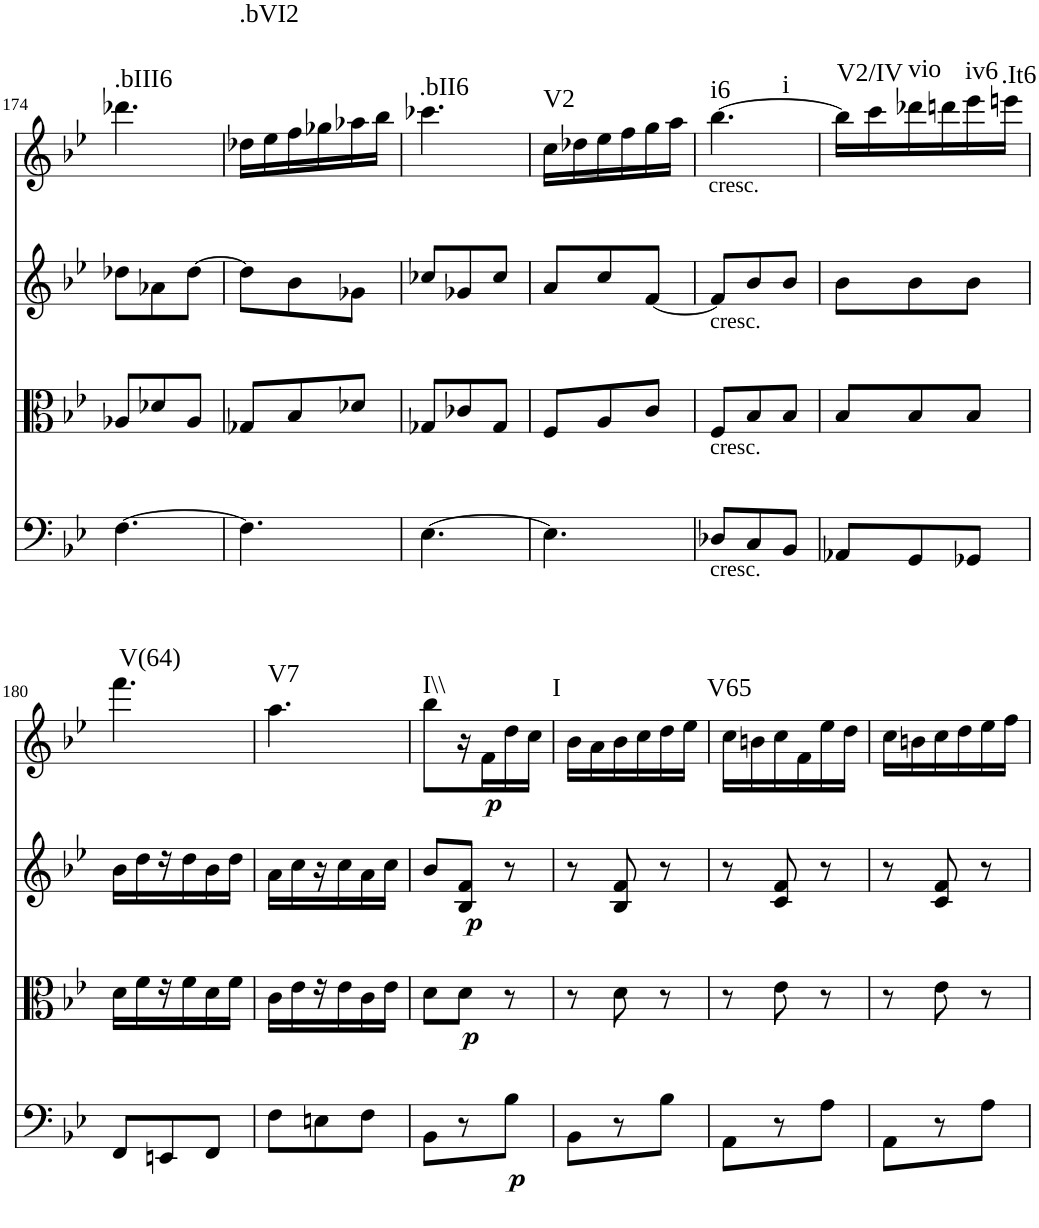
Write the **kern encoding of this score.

**kern	**dynam	**kern	**dynam	**kern	**dynam	**kern	**dynam	**harte
*part4	*part4	*part3	*part3	*part2	*part2	*part1	*part1	*part1
*staff4	*staff4	*staff3	*staff3	*staff2	*staff2	*staff1	*staff1	*
*I"Violoncello	*	*I"Viola	*	*I"Violin II	*	*I"Violin I	*	*
*I'Vc	*	*I'Vla	*	*I'Vln	*	*I'Vln	*	*
!!LO:PB:g=z
*clefF4	*	*clefC3	*	*clefG2	*	*clefG2	*	*
*k[b-e-]	*	*k[b-e-]	*	*k[b-e-]	*	*k[b-e-]	*	*
*M3/8	*	*M3/8	*	*M3/8	*	*M3/8	*	*
=174	=174	=174	=174	=174	=174	=174	=174	=174
!	!	!	!	!	!	!	!	!LO:H:kt=.bIII6
[4.F\	.	8A-X/L	.	8dd-X\L	.	4.ddd-X\	.	N
.	.	8d-X/	.	8a-X\	.	.	.	.
.	.	8A-/J	.	[8dd-\J	.	.	.	.
=175	=175	=175	=175	=175	=175	=175	=175	=175
!	!	!	!	!	!	!	!	!LO:H:kt=.bVI2
4.F\]	.	8G-X/L	.	8dd-\L]	.	16dd-X\LL	.	N
.	.	.	.	.	.	16ee-\	.	.
.	.	8B-/	.	8b-\	.	16ff\	.	.
.	.	.	.	.	.	16gg-X\	.	.
.	.	8d-X/J	.	8g-X\J	.	16aa-X\	.	.
.	.	.	.	.	.	16bb-\JJ	.	.
=176	=176	=176	=176	=176	=176	=176	=176	=176
!	!	!	!	!	!	!	!	!LO:H:kt=.bII6
[4.E-\	.	8G-X/L	.	8cc-X/L	.	4.ccc-X\	.	N
.	.	8c-X/	.	8g-X/	.	.	.	.
.	.	8G-/J	.	8cc-/J	.	.	.	.
=177	=177	=177	=177	=177	=177	=177	=177	=177
!	!	!	!	!	!	!	!	!LO:H:kt=V2
4.E-\]	.	8F/L	.	8a/L	.	16cc\LL	.	N
.	.	.	.	.	.	16dd-X\	.	.
.	.	8A/	.	8cc/	.	16ee-\	.	.
.	.	.	.	.	.	16ff\	.	.
.	.	8c/J	.	[8f/J	.	16gg\	.	.
.	.	.	.	.	.	16aa\JJ	.	.
=178	=178	=178	=178	=178	=178	=178	=178	=178
!	!	!	!	!	!	!LO:TX:b:t=cresc.	!	!
!	!	!	!	!LO:TX:b:t=cresc.	!	!	!	!
!	!	!LO:TX:b:t=cresc.	!	!	!	!	!	!
!LO:TX:b:t=cresc.	!	!	!	!	!	!	!	!LO:H:n=1:kt=i6
!	!	!	!	!	!	!	!	!LO:H:n=2:kt=i
8D-X/L	.	8F/L	.	8f/L]	.	[4.bb-\	.	N N
8C/	.	8B-/	.	8b-/	.	.	.	.
8BB-/J	.	8B-/J	.	8b-/J	.	.	.	.
=179	=179	=179	=179	=179	=179	=179	=179	=179
!	!	!	!	!	!	!	!	!LO:H:kt=V2/IV
8AA-X/L	.	8B-/L	.	8b-\L	.	16bb-\LL]	.	N
.	.	.	.	.	.	16ccc\	.	.
!	!	!	!	!	!	!	!	!LO:H:kt=vio
8GG/	.	8B-/	.	8b-\	.	16ddd-X\	.	N
.	.	.	.	.	.	16dddn\	.	.
!	!	!	!	!	!	!	!	!LO:H:kt=iv6
8GG-X/J	.	8B-/J	.	8b-\J	.	16eee-\	.	N
!	!	!	!	!	!	!	!	!LO:H:kt=.It6
.	.	.	.	.	.	16eeen\JJ	.	N
!!LO:LB:g=z
=180	=180	=180	=180	=180	=180	=180	=180	=180
!	!	!	!	!	!	!	!	!LO:H:kt=V(64)
8FF/L	.	16d\LL	.	16b-\LL	.	4.fff\	.	N
.	.	16f\	.	16dd\	.	.	.	.
8EEn/	.	16r	.	16r	.	.	.	.
.	.	16f\	.	16dd\	.	.	.	.
8FF/J	.	16d\	.	16b-\	.	.	.	.
.	.	16f\JJ	.	16dd\JJ	.	.	.	.
=181	=181	=181	=181	=181	=181	=181	=181	=181
!	!	!	!	!	!	!	!	!LO:H:kt=V7
8F\L	.	16c\LL	.	16a\LL	.	4.aa\	.	N
.	.	16e-\	.	16cc\	.	.	.	.
8En\	.	16r	.	16r	.	.	.	.
.	.	16e-\	.	16cc\	.	.	.	.
8F\J	.	16c\	.	16a\	.	.	.	.
.	.	16e-\JJ	.	16cc\JJ	.	.	.	.
=182	=182	=182	=182	=182	=182	=182	=182	=182
!	!	!	!	!	!	!	!	!LO:H:kt=I\\
8BB-\L	.	8d\L	.	8b-/L	.	8bb-\L	.	N
!	!	!	!LO:DY:b	!	!LO:DY:b	!	!	!
8r	.	8d\J	p	8B-/ 8f/J	p	16r	.	.
!	!	!	!	!	!	!	!LO:DY:b	!
.	.	.	.	.	.	16f\	p	.
!	!LO:DY:b	!	!	!	!	!	!	!
8B-\J	p	8r	.	8r	.	16dd\	.	.
.	.	.	.	.	.	16cc\JJ	.	.
=183	=183	=183	=183	=183	=183	=183	=183	=183
8BB-\L	.	8r	.	8r	.	16b-\LL	.	.
.	.	.	.	.	.	16a\	.	.
!	!	!	!	!	!	!	!	!LO:H:kt=I
8r	.	8d\	.	8B-/ 8f/	.	16b-\	.	N
.	.	.	.	.	.	16cc\	.	.
8B-\J	.	8r	.	8r	.	16dd\	.	.
.	.	.	.	.	.	16ee-\JJ	.	.
=184	=184	=184	=184	=184	=184	=184	=184	=184
8AA\L	.	8r	.	8r	.	16cc\LL	.	.
.	.	.	.	.	.	16bn\	.	.
!	!	!	!	!	!	!	!	!LO:H:kt=V65
8r	.	8e-\	.	8c/ 8f/	.	16cc\	.	N
.	.	.	.	.	.	16f\	.	.
8A\J	.	8r	.	8r	.	16ee-\	.	.
.	.	.	.	.	.	16dd\JJ	.	.
=185	=185	=185	=185	=185	=185	=185	=185	=185
8AA\L	.	8r	.	8r	.	16cc\LL	.	.
.	.	.	.	.	.	16bn\	.	.
8r	.	8e-\	.	8c/ 8f/	.	16cc\	.	.
.	.	.	.	.	.	16dd\	.	.
8A\J	.	8r	.	8r	.	16ee-\	.	.
.	.	.	.	.	.	16ff\JJ	.	.
=	=	=	=	=	=	=	=	=
*-	*-	*-	*-	*-	*-	*-	*-	*-
